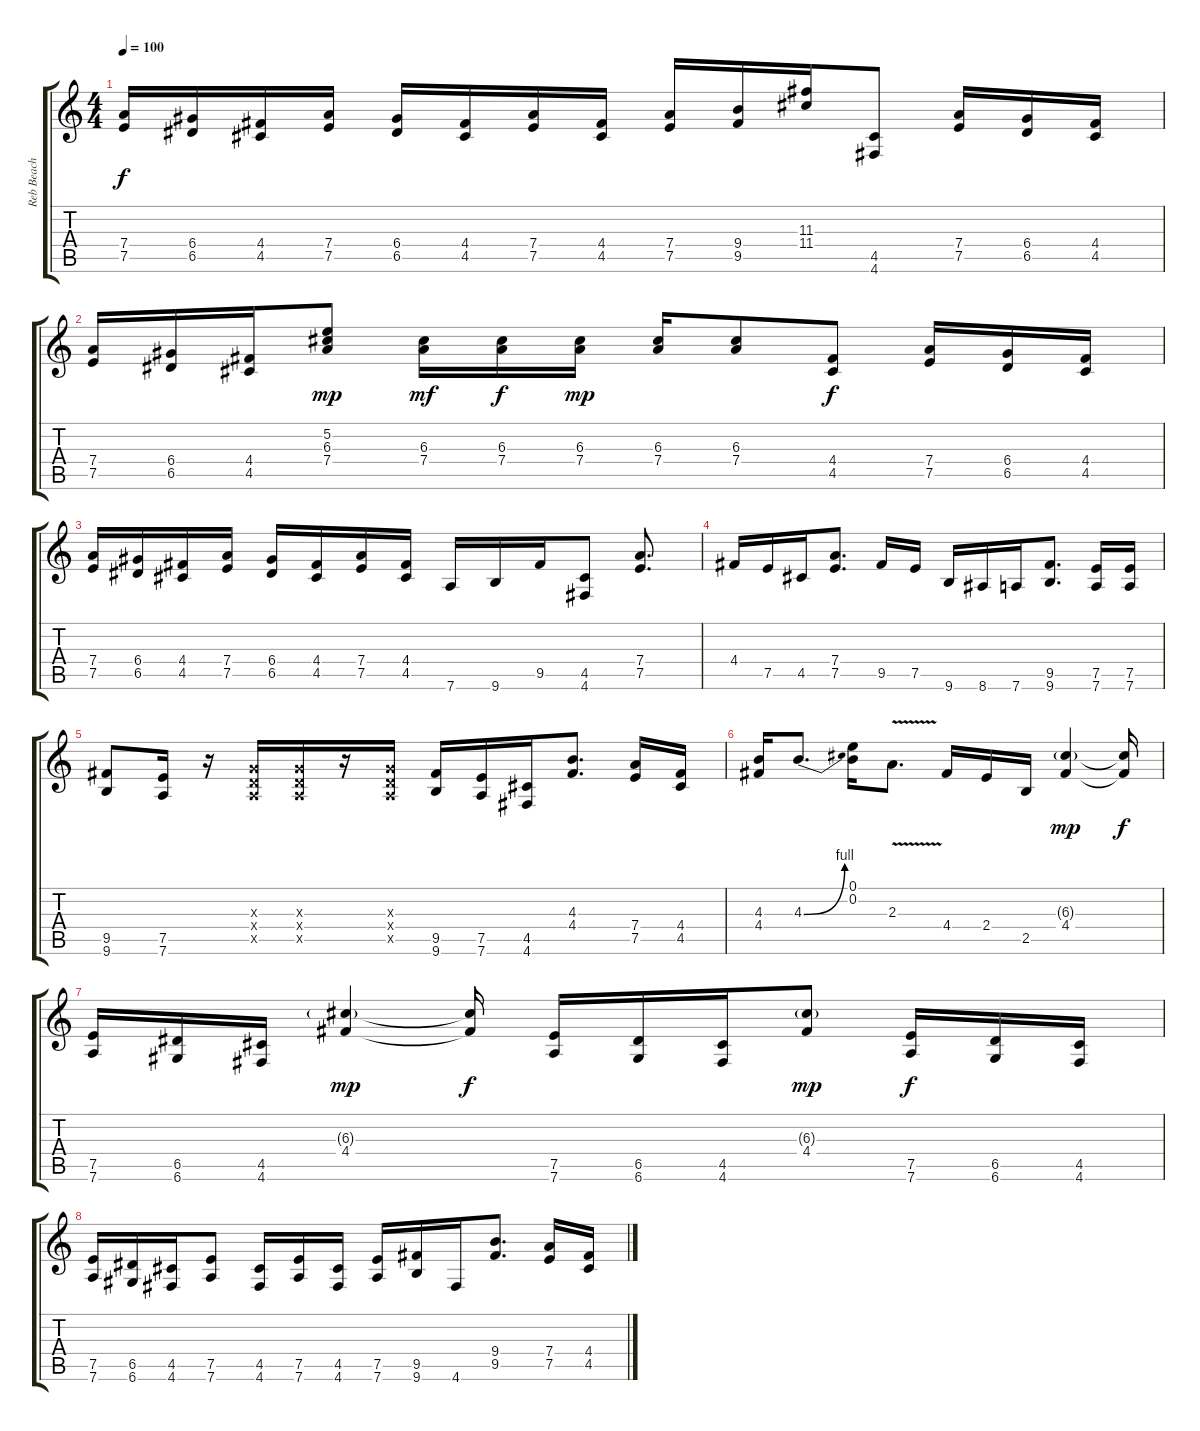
\track ("Reb Beach" "Reb Beach") {instrument distortionguitar}
\staff {score tabs}
\tuning (E4 B3 G3 D3 A2 D2) {hide}
\ts (4 4)
\tempo 100
\clef g2
\ks c
(7.4 7.5).16{dy f} (6.4 6.5).16 (4.4 4.5).16 (7.4 7.5).16 (6.4 6.5).16 (4.4 4.5).16 (7.4 7.5).16 (4.4 4.5).16 (7.4 7.5).16 (9.4 9.5).16 (11.3 11.4).16 (4.5 4.6).8 (7.4 7.5).16 (6.4 6.5).16 (4.4 4.5).16 |
(7.4 7.5).16 (6.4 6.5).16 (4.4 4.5).16 (5.2 6.3 7.4).8{dy mp} (6.3 7.4).16{dy mf} (6.3 7.4).16{dy f} (6.3 7.4).16{dy mp} (6.3 7.4).16 (6.3 7.4).8 (4.4 4.5).8{dy f} (7.4 7.5).16 (6.4 6.5).16 (4.4 4.5).16 |
(7.4 7.5).16 (6.4 6.5).16 (4.4 4.5).16 (7.4 7.5).16 (6.4 6.5).16 (4.4 4.5).16 (7.4 7.5).16 (4.4 4.5).16 7.6.16 9.6.16 9.5.16 (4.5 4.6).8 (7.4 7.5).8{d} |
4.4.16 7.5.16 4.5.16 (7.4 7.5).8{d} 9.5.16 7.5.16 9.6.16 8.6.16 7.6.16 (9.5 9.6).8{d} (7.5 7.6).16 (7.5 7.6).16 |
(9.5 9.6).8 (7.5 7.6).16 r.16 (0.3{x} 0.4{x} 0.5{x}).16 (0.3{x} 0.4{x} 0.5{x}).16 r.16 (0.3{x} 0.4{x} 0.5{x}).16 (9.5 9.6).16 (7.5 7.6).16 (4.5 4.6).16 (4.3 4.4).8{d} (7.4 7.5).16 (4.4 4.5).16 |
(4.3 4.4).16 4.3{be (bend 0 0 60 4)}.8{d} (0.1 0.2).16 2.3{v}.8{d} 4.4.16 2.4.16 2.5.16 (6.3{g} 4.4).4{dy mp} (6.3{t} 4.4{t}).16{dy f} |
(7.5 7.6).16 (6.5 6.6).16 (4.5 4.6).16 (6.3{g} 4.4).4{dy mp} (6.3{t} 4.4{t}).16{dy f} (7.5 7.6).16 (6.5 6.6).16 (4.5 4.6).16 (6.3{g} 4.4).8{dy mp} (7.5 7.6).16{dy f} (6.5 6.6).16 (4.5 4.6).16 |
(7.5 7.6).16 (6.5 6.6).16 (4.5 4.6).16 (7.5 7.6).8 (4.5 4.6).16 (7.5 7.6).16 (4.5 4.6).16 (7.5 7.6).16 (9.5 9.6).16 4.6.16 (9.4 9.5).8{d} (7.4 7.5).16 (4.4 4.5).16
